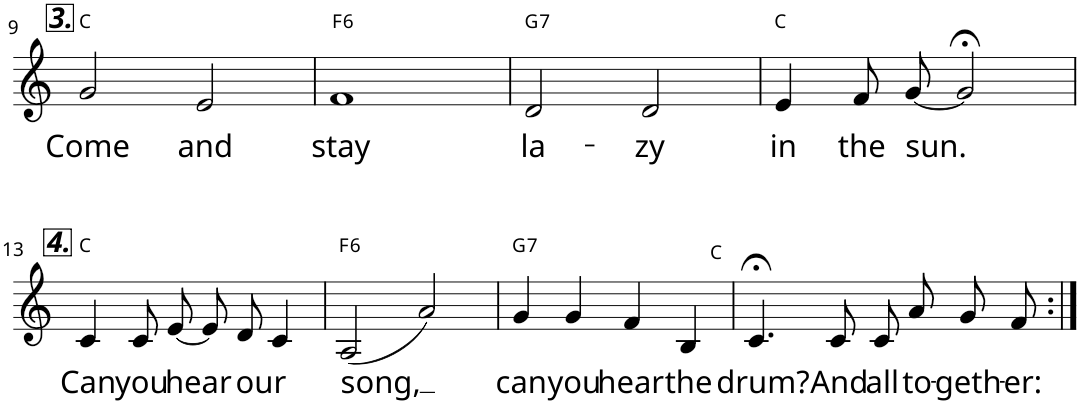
**kern	**text	**harte
*part1	*part1	*part1
*staff1	*staff1	*
*I"Voice 1	*	*
*I'Vo. 1	*	*
!!LO:PB:g=z
*clefG2	*	*
*k[]	*	*
*M4/4	*	*
*met(c)	*	*
=9	=9	=9
!LO:TX:a:Bi:t=3.	!	!
!	!LO:LY:b	!
2g/	Come	C:maj
!	!LO:LY:b	!
2e/	and	.
=10	=10	=10
!	!LO:LY:b	!LO:H:kt=6
1f	stay	F:maj6
=11	=11	=11
!	!LO:LY:b	!LO:H:kt=7
2d/	la-	G:7
!	!LO:LY:b	!
2d/	-zy	.
=12	=12	=12
!	!LO:LY:b	!
4e/	in	C:maj
!	!LO:LY:b	!
8f/L	the	.
!	!LO:LY:b	!
[8g/J	-sun.	.
2g;</]	.	.
!!LO:LB:g=z
=13	=13	=13
!LO:TX:a:Bi:t=4.	!	!
!	!LO:LY:b	!
4c/	Can	C:maj
!	!LO:LY:b	!
8c/L	you	.
!	!LO:LY:b	!
[8e/J	hear	.
8e/L]	.	.
!	!LO:LY:b	!
8d/J	our	.
4c/	.	.
=14	=14	=14
!	!LO:LY:b	!LO:H:kt=6
(2A/	song,	F:maj6
2a/)	.	.
=15	=15	=15
!	!LO:LY:b	!LO:H:kt=7
4g/	can	G:7
!	!LO:LY:b	!
4g/	you	.
!	!LO:LY:b	!
4f/	hear	.
!	!LO:LY:b	!
4B/	the	.
=16	=16	=16
!	!LO:LY:b	!
4.c;</	drum?	C:maj
!	!LO:LY:b	!
8c/	And	.
!	!LO:LY:b	!
8c/L	all	.
!	!LO:LY:b	!
8a/J	to-	.
!	!LO:LY:b	!
8g/L	-geth-	.
!	!LO:LY:b	!
8f/J	-er:	.
=:|!	=:|!	=:|!
*-	*-	*-
